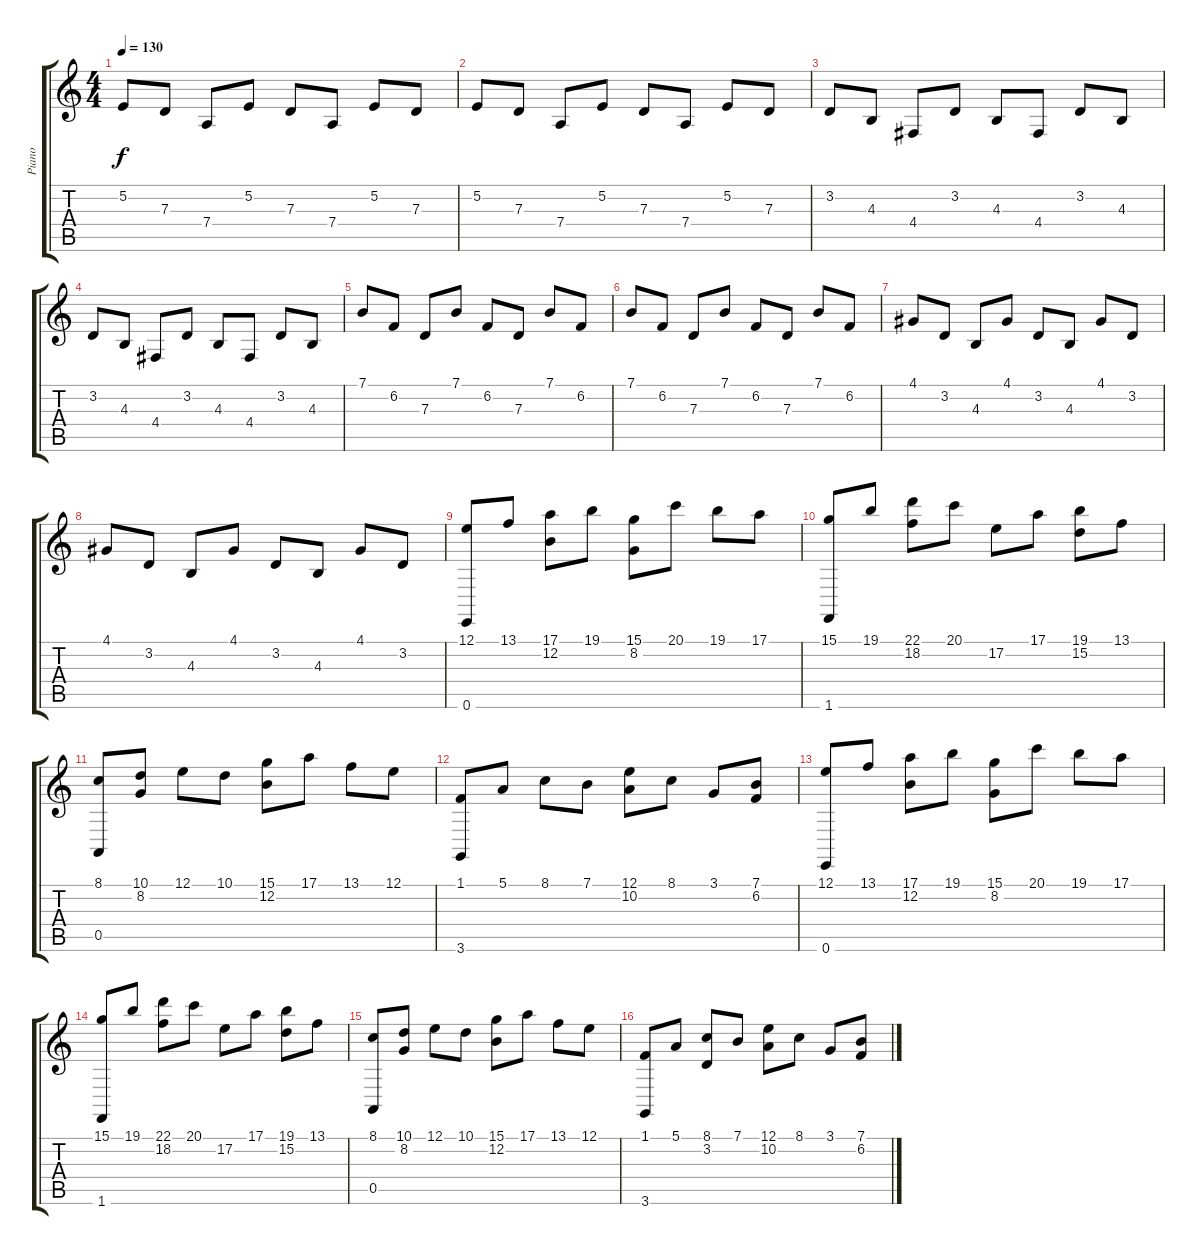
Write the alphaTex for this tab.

\track ("Piano" "Piano") {instrument acousticgrandpiano}
\staff {score tabs}
\tuning (E4 B3 G3 D3 A2 E2) {hide}
\ts (4 4)
\tempo 130
\clef g2
\ks c
5.2.8{dy f} 7.3.8 7.4.8 5.2.8 7.3.8 7.4.8 5.2.8 7.3.8 |
5.2.8 7.3.8 7.4.8 5.2.8 7.3.8 7.4.8 5.2.8 7.3.8 |
3.2.8 4.3.8 4.4.8 3.2.8 4.3.8 4.4.8 3.2.8 4.3.8 |
3.2.8 4.3.8 4.4.8 3.2.8 4.3.8 4.4.8 3.2.8 4.3.8 |
7.1.8 6.2.8 7.3.8 7.1.8 6.2.8 7.3.8 7.1.8 6.2.8 |
7.1.8 6.2.8 7.3.8 7.1.8 6.2.8 7.3.8 7.1.8 6.2.8 |
4.1.8 3.2.8 4.3.8 4.1.8 3.2.8 4.3.8 4.1.8 3.2.8 |
4.1.8 3.2.8 4.3.8 4.1.8 3.2.8 4.3.8 4.1.8 3.2.8 |
(12.1 0.6).8 13.1.8 (17.1 12.2).8 19.1.8 (15.1 8.2).8 20.1.8 19.1.8 17.1.8 |
(15.1 1.6).8 19.1.8 (22.1 18.2).8 20.1.8 17.2.8 17.1.8 (19.1 15.2).8 13.1.8 |
(8.1 0.5).8 (10.1 8.2).8 12.1.8 10.1.8 (15.1 12.2).8 17.1.8 13.1.8 12.1.8 |
(1.1 3.6).8 5.1.8 8.1.8 7.1.8 (12.1 10.2).8 8.1.8 3.1.8 (7.1 6.2).8 |
(12.1 0.6).8 13.1.8 (17.1 12.2).8 19.1.8 (15.1 8.2).8 20.1.8 19.1.8 17.1.8 |
(15.1 1.6).8 19.1.8 (22.1 18.2).8 20.1.8 17.2.8 17.1.8 (19.1 15.2).8 13.1.8 |
(8.1 0.5).8 (10.1 8.2).8 12.1.8 10.1.8 (15.1 12.2).8 17.1.8 13.1.8 12.1.8 |
(1.1 3.6).8 5.1.8 (8.1 3.2).8 7.1.8 (12.1 10.2).8 8.1.8 3.1.8 (7.1 6.2).8
